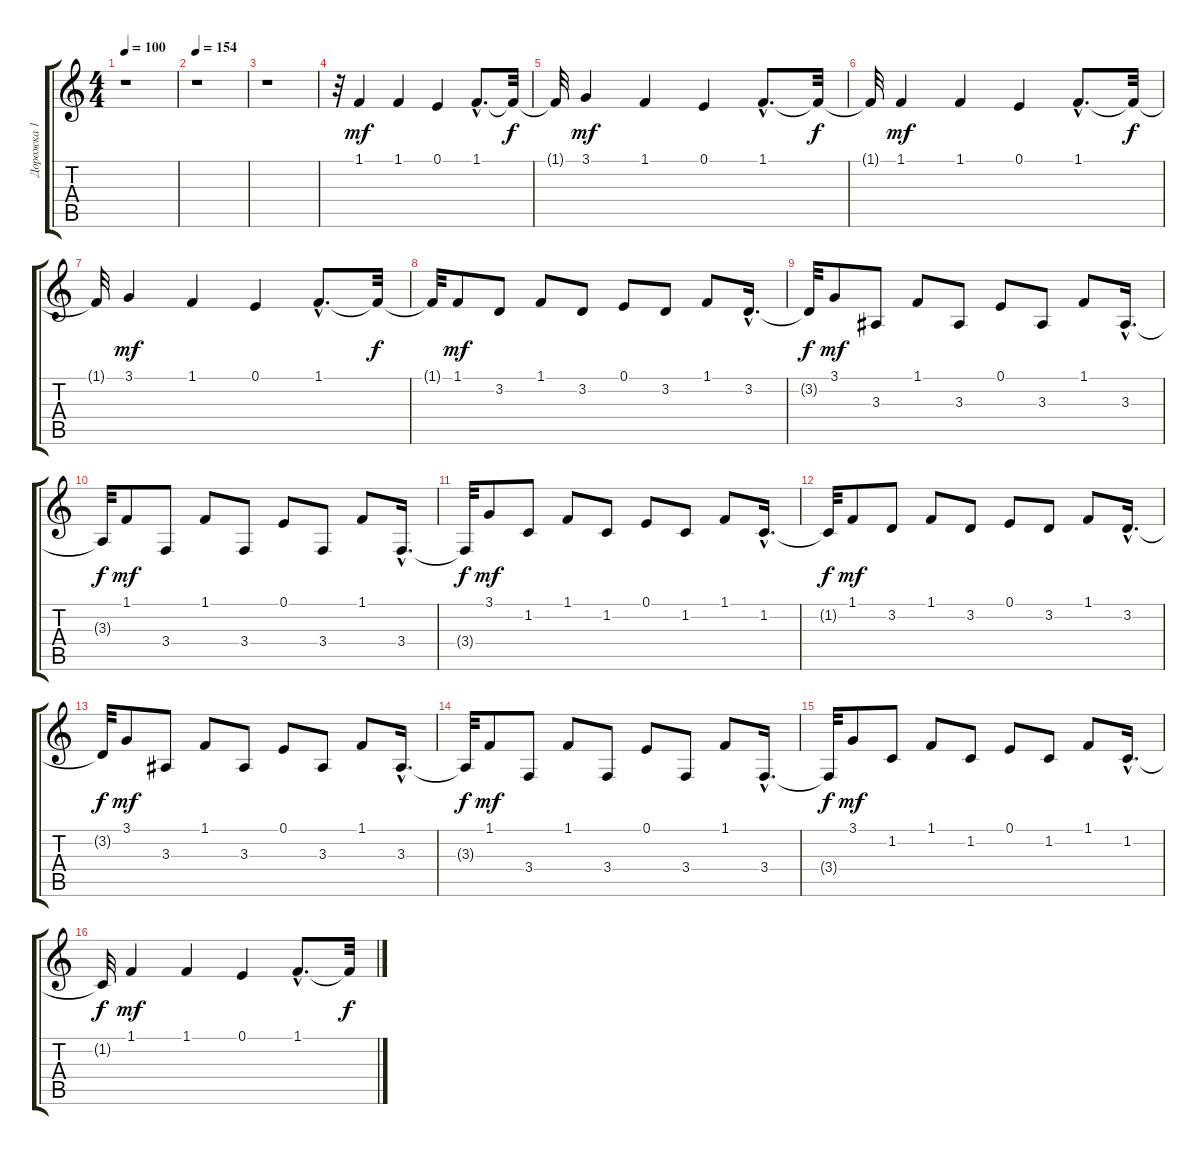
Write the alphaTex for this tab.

\track ("Дорожка 1" "Дорожка 1") {instrument marimba}
\staff {score tabs}
\tuning (E4 B3 G3 D3 A2 E2) {hide}
\ts (4 4)
\tempo 100
\clef g2
\ks c
r.1{dy mf instrument marimba} |
\tempo 154
r.1 |
r.1 |
r.32 1.1.4 1.1.4 0.1.4 1.1{hac}.8{d} 1.1{t}.32{dy f} |
1.1{t}.32 3.1.4{dy mf} 1.1.4 0.1.4 1.1{hac}.8{d} 1.1{t}.32{dy f} |
1.1{t}.32 1.1.4{dy mf} 1.1.4 0.1.4 1.1{hac}.8{d} 1.1{t}.32{dy f} |
1.1{t}.32 3.1.4{dy mf} 1.1.4 0.1.4 1.1{hac}.8{d} 1.1{t}.32{dy f} |
1.1{t}.32 1.1.8{dy mf} 3.2.8 1.1.8 3.2.8 0.1.8 3.2.8 1.1.8 3.2{hac}.16{d} |
3.2{t}.32{dy f} 3.1.8{dy mf} 3.3.8 1.1.8 3.3.8 0.1.8 3.3.8 1.1.8 3.3{hac}.16{d} |
3.3{t}.32{dy f} 1.1.8{dy mf} 3.4.8 1.1.8 3.4.8 0.1.8 3.4.8 1.1.8 3.4{hac}.16{d} |
3.4{t}.32{dy f} 3.1.8{dy mf} 1.2.8 1.1.8 1.2.8 0.1.8 1.2.8 1.1.8 1.2{hac}.16{d} |
1.2{t}.32{dy f} 1.1.8{dy mf} 3.2.8 1.1.8 3.2.8 0.1.8 3.2.8 1.1.8 3.2{hac}.16{d} |
3.2{t}.32{dy f} 3.1.8{dy mf} 3.3.8 1.1.8 3.3.8 0.1.8 3.3.8 1.1.8 3.3{hac}.16{d} |
3.3{t}.32{dy f} 1.1.8{dy mf} 3.4.8 1.1.8 3.4.8 0.1.8 3.4.8 1.1.8 3.4{hac}.16{d} |
3.4{t}.32{dy f} 3.1.8{dy mf} 1.2.8 1.1.8 1.2.8 0.1.8 1.2.8 1.1.8 1.2{hac}.16{d} |
1.2{t}.32{dy f} 1.1.4{dy mf} 1.1.4 0.1.4 1.1{hac}.8{d} 1.1{t}.32{dy f}
